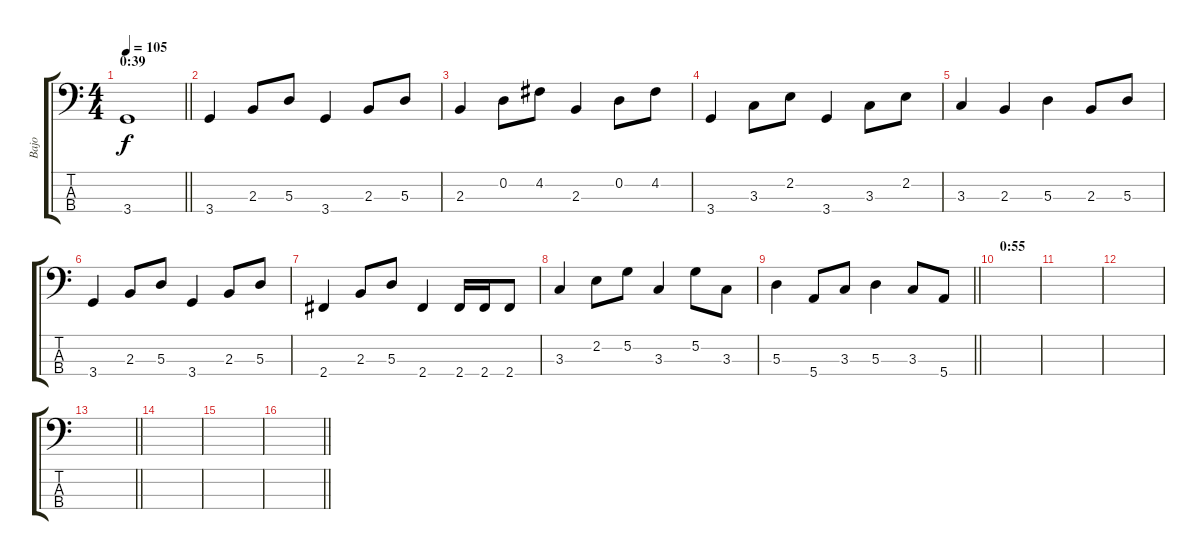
\track ("Bajo" "Bajo") {instrument electricbassfinger}
\staff {score tabs}
\tuning (G2 D2 A1 E1) {hide}
\ts (4 4)
\section ("" "0:39")
\tempo 105
\clef f4
\barLineRight lightlight
\ks c
3.4.1{dy f} |
3.4.4 2.3.8 5.3.8 3.4.4 2.3.8 5.3.8 |
2.3.4 0.2.8 4.2.8 2.3.4 0.2.8 4.2.8 |
3.4.4 3.3.8 2.2.8 3.4.4 3.3.8 2.2.8 |
3.3.4 2.3.4 5.3.4 2.3.8 5.3.8 |
3.4.4 2.3.8 5.3.8 3.4.4 2.3.8 5.3.8 |
2.4.4 2.3.8 5.3.8 2.4.4 2.4.16 2.4.16 2.4.8 |
3.3.4 2.2.8 5.2.8 3.3.4 5.2.8 3.3.8 |
\barLineRight lightlight
5.3.4 5.4.8 3.3.8 5.3.4 3.3.8 5.4.8 |
\section ("" "0:55")
|
|
|
\barLineRight lightlight
|
|
|
\barLineRight lightlight
